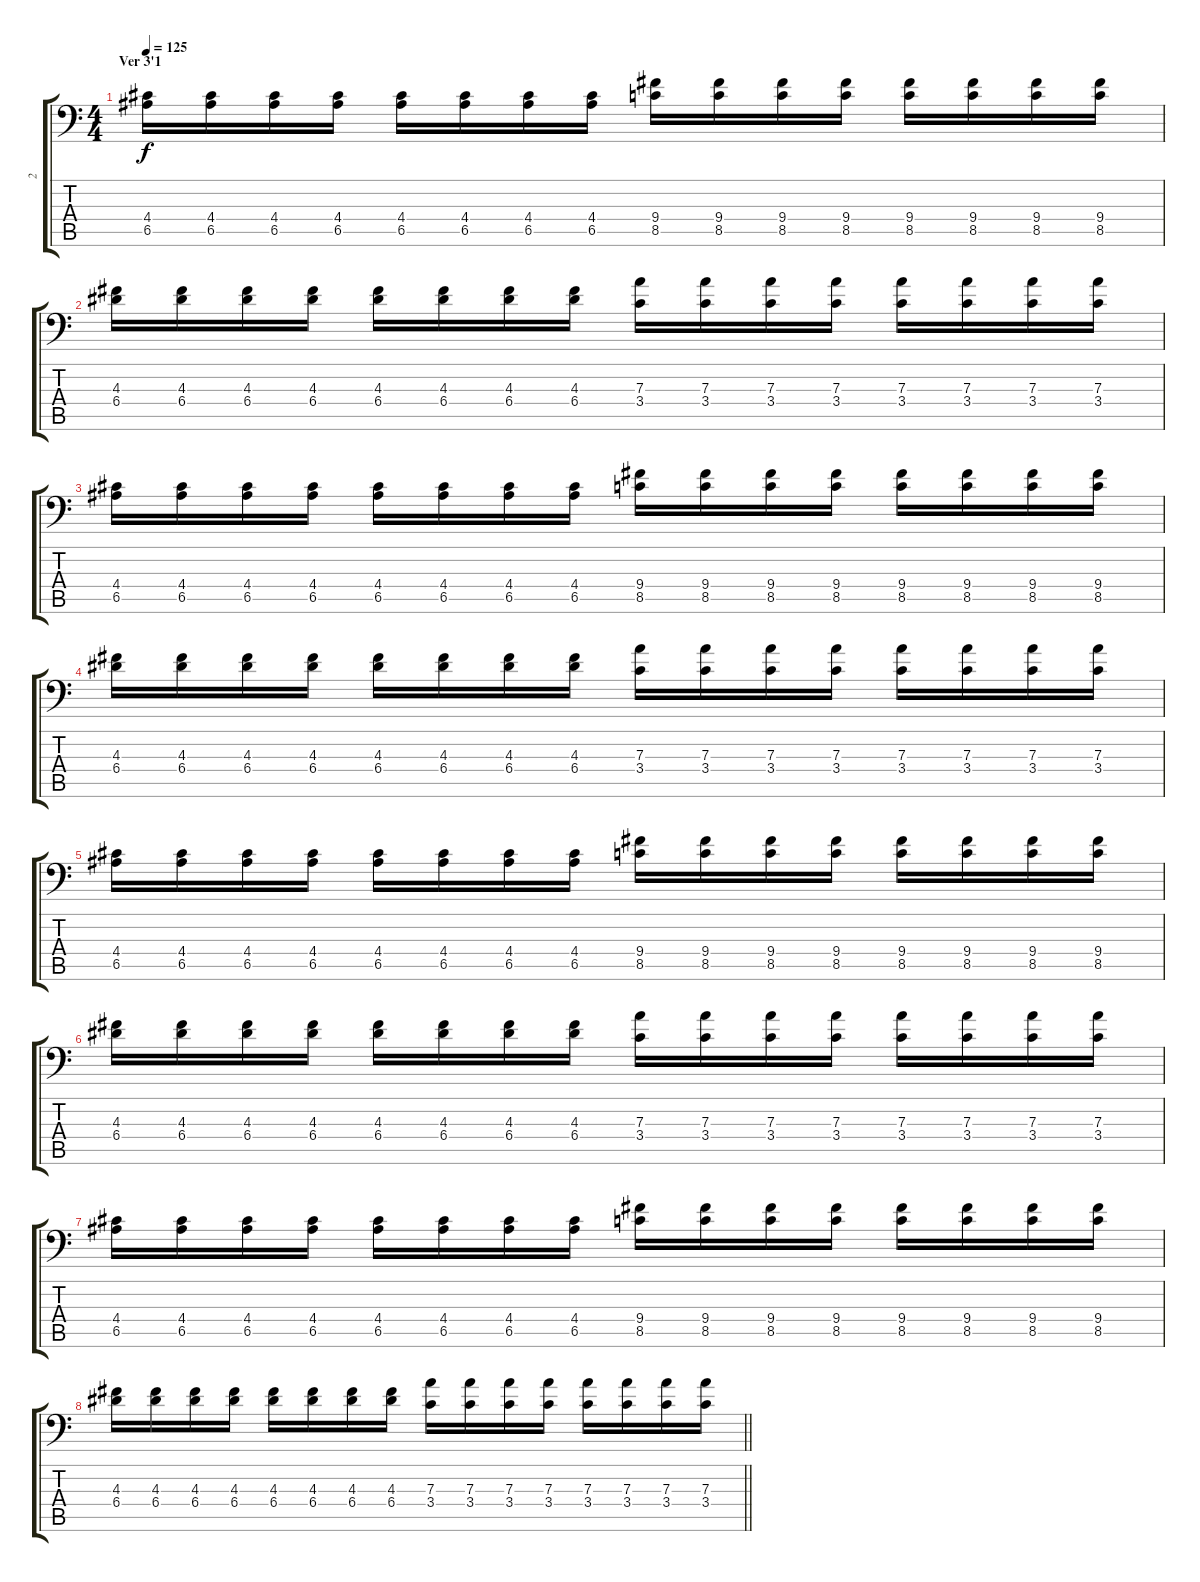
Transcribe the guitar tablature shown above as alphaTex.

\track ("2" "2") {instrument distortionguitar}
\staff {score tabs}
\tuning (B3 Gb3 D3 A2 E2 A1) {hide}
\ts (4 4)
\section ("" "Ver 3'1")
\tempo 125
\clef f4
\ks c
(4.4 6.5).16{dy f} (4.4 6.5).16 (4.4 6.5).16 (4.4 6.5).16 (4.4 6.5).16 (4.4 6.5).16 (4.4 6.5).16 (4.4 6.5).16 (9.4 8.5).16 (9.4 8.5).16 (9.4 8.5).16 (9.4 8.5).16 (9.4 8.5).16 (9.4 8.5).16 (9.4 8.5).16 (9.4 8.5).16 |
(4.3 6.4).16 (4.3 6.4).16 (4.3 6.4).16 (4.3 6.4).16 (4.3 6.4).16 (4.3 6.4).16 (4.3 6.4).16 (4.3 6.4).16 (7.3 3.4).16 (7.3 3.4).16 (7.3 3.4).16 (7.3 3.4).16 (7.3 3.4).16 (7.3 3.4).16 (7.3 3.4).16 (7.3 3.4).16 |
(4.4 6.5).16 (4.4 6.5).16 (4.4 6.5).16 (4.4 6.5).16 (4.4 6.5).16 (4.4 6.5).16 (4.4 6.5).16 (4.4 6.5).16 (9.4 8.5).16 (9.4 8.5).16 (9.4 8.5).16 (9.4 8.5).16 (9.4 8.5).16 (9.4 8.5).16 (9.4 8.5).16 (9.4 8.5).16 |
(4.3 6.4).16 (4.3 6.4).16 (4.3 6.4).16 (4.3 6.4).16 (4.3 6.4).16 (4.3 6.4).16 (4.3 6.4).16 (4.3 6.4).16 (7.3 3.4).16 (7.3 3.4).16 (7.3 3.4).16 (7.3 3.4).16 (7.3 3.4).16 (7.3 3.4).16 (7.3 3.4).16 (7.3 3.4).16 |
(4.4 6.5).16 (4.4 6.5).16 (4.4 6.5).16 (4.4 6.5).16 (4.4 6.5).16 (4.4 6.5).16 (4.4 6.5).16 (4.4 6.5).16 (9.4 8.5).16 (9.4 8.5).16 (9.4 8.5).16 (9.4 8.5).16 (9.4 8.5).16 (9.4 8.5).16 (9.4 8.5).16 (9.4 8.5).16 |
(4.3 6.4).16 (4.3 6.4).16 (4.3 6.4).16 (4.3 6.4).16 (4.3 6.4).16 (4.3 6.4).16 (4.3 6.4).16 (4.3 6.4).16 (7.3 3.4).16 (7.3 3.4).16 (7.3 3.4).16 (7.3 3.4).16 (7.3 3.4).16 (7.3 3.4).16 (7.3 3.4).16 (7.3 3.4).16 |
(4.4 6.5).16 (4.4 6.5).16 (4.4 6.5).16 (4.4 6.5).16 (4.4 6.5).16 (4.4 6.5).16 (4.4 6.5).16 (4.4 6.5).16 (9.4 8.5).16 (9.4 8.5).16 (9.4 8.5).16 (9.4 8.5).16 (9.4 8.5).16 (9.4 8.5).16 (9.4 8.5).16 (9.4 8.5).16 |
\barLineRight lightlight
(4.3 6.4).16 (4.3 6.4).16 (4.3 6.4).16 (4.3 6.4).16 (4.3 6.4).16 (4.3 6.4).16 (4.3 6.4).16 (4.3 6.4).16 (7.3 3.4).16 (7.3 3.4).16 (7.3 3.4).16 (7.3 3.4).16 (7.3 3.4).16 (7.3 3.4).16 (7.3 3.4).16 (7.3 3.4).16
